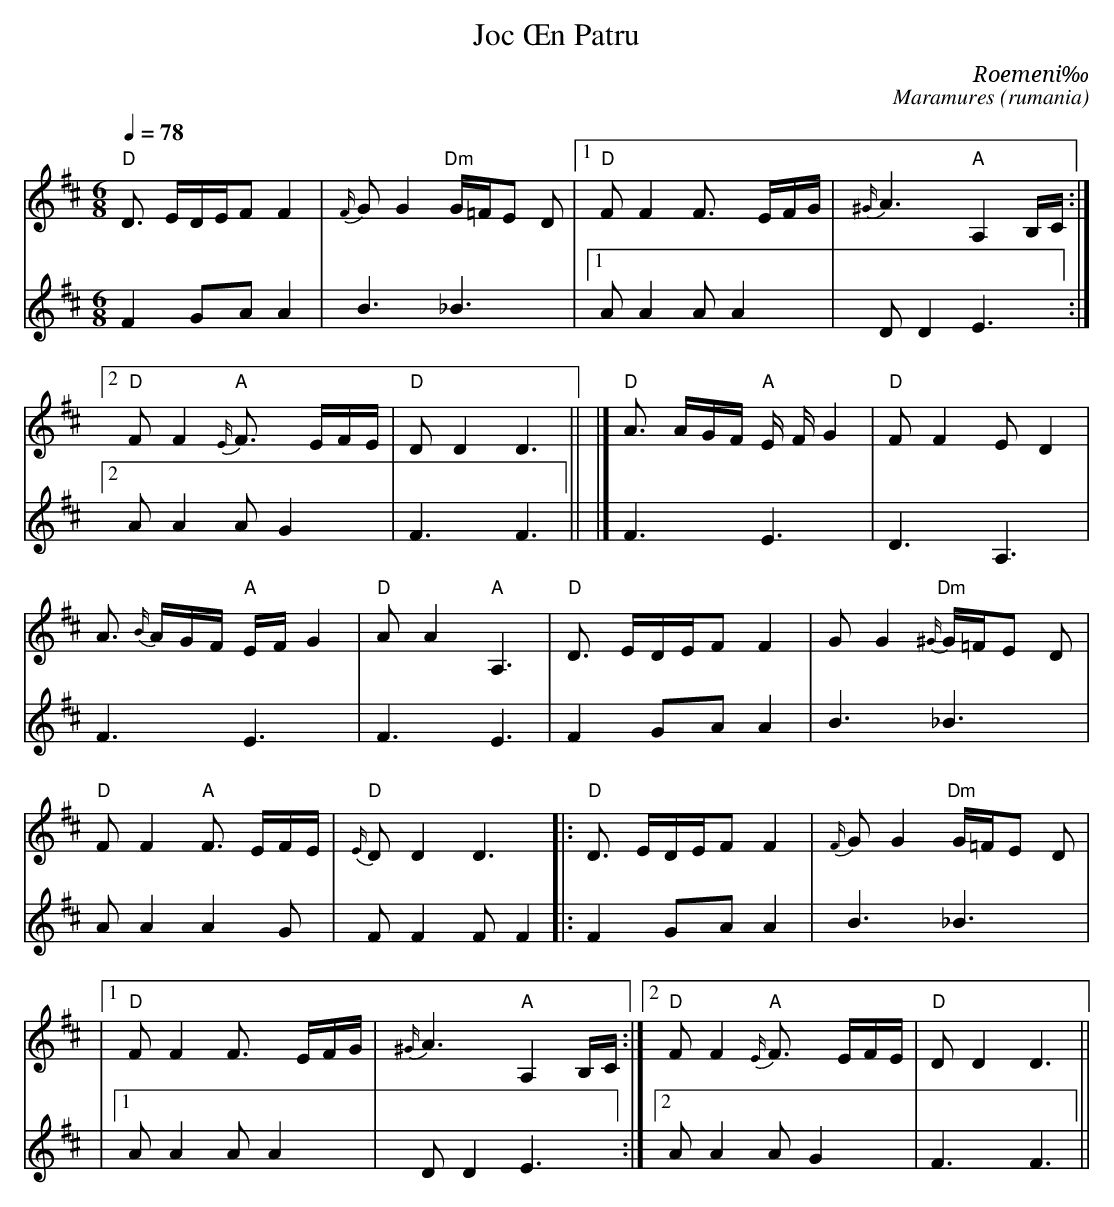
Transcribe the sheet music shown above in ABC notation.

X:1
T:Joc Œn Patru
O:rumania
C:Roemeni‰
C:Maramures
M:6/8
L:1/8
Q:1/4=78
K:D
V:1
"D" D3/2 E/D/E/F F2 |{F/}GG2 "Dm" G/=F/E D|1 "D" F F2 F3/2 E/F/G/|{^G/} A3 "A" A,2 B,/C/:|2
"D" F F2 {E/}"A" F3/2 E/F/E/|"D" D D2 D3 || |]"D" A3/2 A/G/F/"A" E/ F/G2 |"D" FF2 ED2 |
A3/2 {B/}A/G/F/ "A" E/F/G2 |"D" AA2 "A" A,3 |"D" D3/2 E/D/E/F F2 |GG2 {^G/}"Dm" G/=F/E D|
"D" F F2 "A" F3/2 E/F/E/|{E/} "D" DD2 D3  |:"D" D3/2 E/D/E/F F2 |{F/}GG2 "Dm" G/=F/E D|
|1 "D" F F2 F3/2 E/F/G/|{^G/} A3 "A" A,2 B,/C/:|2 "D" F F2 {E/}"A" F3/2 E/F/E/|"D" D D2 D3 ||
V:2          %2e stem
F2 GA A2 |B3 _B3 |1 AA2 AA2 |DD2 E3 :|2
AA2 AG2 |F3 F3 || |]F3 E3 |D3 A,3 |
F3 E3 |F3 E3 |F2 GA A2 |B3 _B3 |
AA2 A2 G|F F2 FF2  |:F2 GA A2 |B3 _B3 |
|1 AA2 AA2 |DD2 E3 :|2 AA2 AG2 |F3 F3 ||
